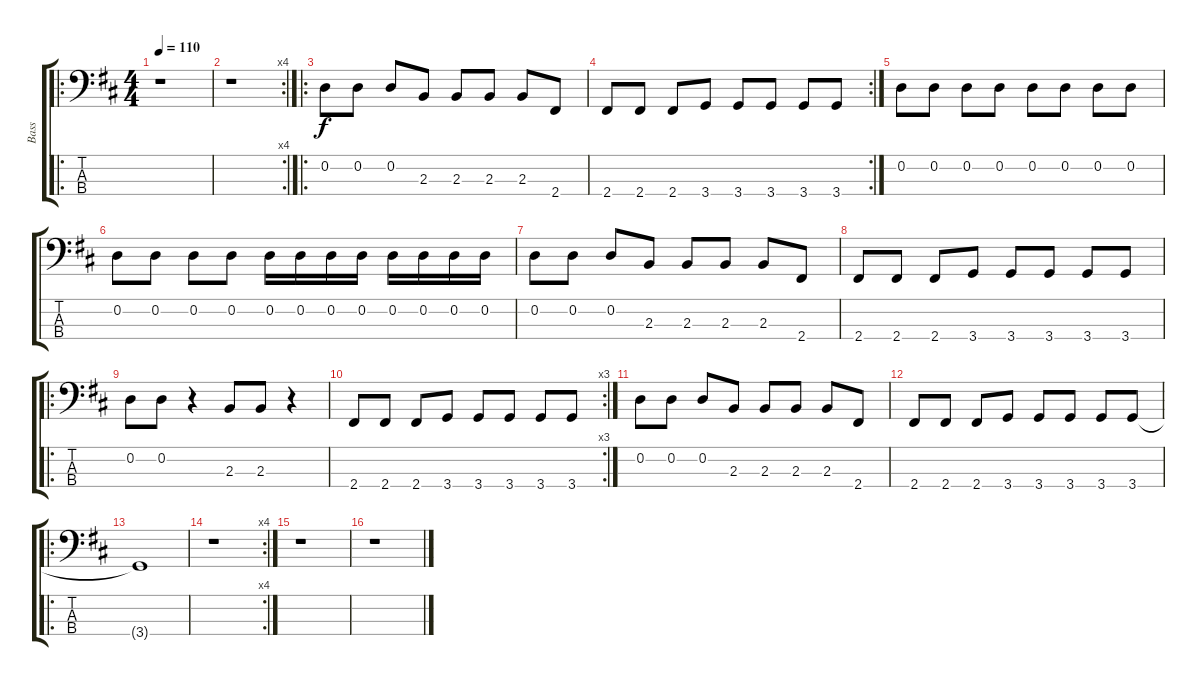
\track ("Bass" "Bass") {instrument electricbassfinger}
\staff {score tabs}
\tuning (G2 D2 A1 E1) {hide}
\ro
\ts (4 4)
\tempo 110
\clef f4
\ks d
r.1{dy f} |
\rc 4
r.1 |
\ro
0.2.8 0.2.8 0.2.8 2.3.8 2.3.8 2.3.8 2.3.8 2.4.8 |
\rc 2
2.4.8 2.4.8 2.4.8 3.4.8 3.4.8 3.4.8 3.4.8 3.4.8 |
0.2.8 0.2.8 0.2.8 0.2.8 0.2.8 0.2.8 0.2.8 0.2.8 |
0.2.8 0.2.8 0.2.8 0.2.8 0.2.16 0.2.16 0.2.16 0.2.16 0.2.16 0.2.16 0.2.16 0.2.16 |
0.2.8 0.2.8 0.2.8 2.3.8 2.3.8 2.3.8 2.3.8 2.4.8 |
2.4.8 2.4.8 2.4.8 3.4.8 3.4.8 3.4.8 3.4.8 3.4.8 |
\ro
0.2.8 0.2.8 r.4 2.3.8 2.3.8 r.4 |
\rc 3
2.4.8 2.4.8 2.4.8 3.4.8 3.4.8 3.4.8 3.4.8 3.4.8 |
0.2.8 0.2.8 0.2.8 2.3.8 2.3.8 2.3.8 2.3.8 2.4.8 |
2.4.8 2.4.8 2.4.8 3.4.8 3.4.8 3.4.8 3.4.8 3.4.8 |
\ro
3.4{t}.1 |
\rc 4
r.1 |
r.1 |
r.1
